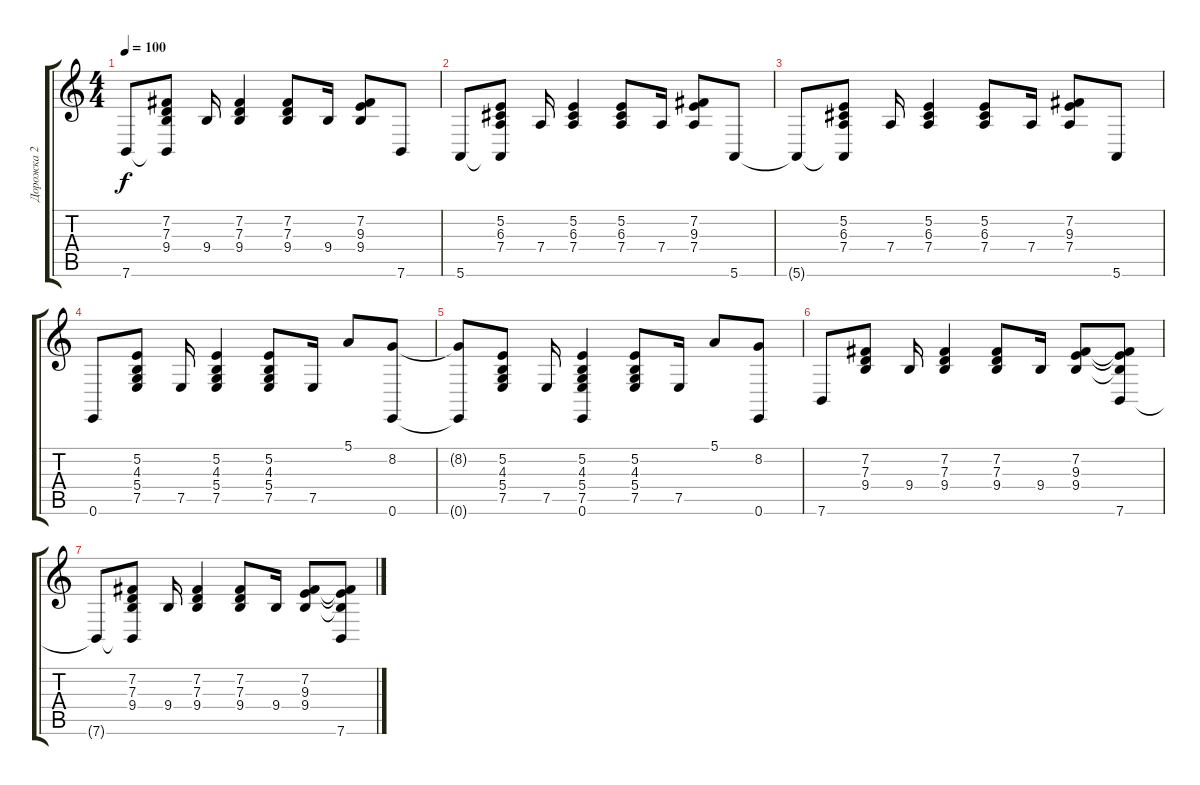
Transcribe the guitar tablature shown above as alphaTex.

\track ("Дорожка 2" "Дорожка 2") {instrument percussiveorgan}
\staff {score tabs}
\tuning (E4 B3 G3 D3 A2 E2) {hide}
\ts (4 4)
\tempo 100
\clef g2
\ks c
7.6{t}.8{dy f} (7.2 7.3 9.4 7.6{t}).8 9.4.16 (7.2 7.3 9.4).4 (7.2 7.3 9.4).8 9.4.16 (7.2 9.3 9.4).8 7.6.8 |
5.6.8 (5.2 6.3 7.4 5.6{t}).8 7.4.16 (5.2 6.3 7.4).4 (5.2 6.3 7.4).8 7.4.16 (7.2 9.3 7.4).8 5.6.8 |
5.6{t}.8 (5.2 6.3 7.4 5.6{t}).8 7.4.16 (5.2 6.3 7.4).4 (5.2 6.3 7.4).8 7.4.16 (7.2 9.3 7.4).8 5.6.8 |
0.6.8 (5.2 4.3 5.4 7.5).8 7.5.16 (5.2 4.3 5.4 7.5).4 (5.2 4.3 5.4 7.5).8 7.5.16 5.1.8 (8.2 0.6).8 |
(8.2{t} 0.6{t}).8 (5.2 4.3 5.4 7.5).8 7.5.16 (5.2 4.3 5.4 7.5 0.6).4 (5.2 4.3 5.4 7.5).8 7.5.16 5.1.8 (8.2 0.6).8 |
7.6.8 (7.2 7.3 9.4).8 9.4.16 (7.2 7.3 9.4).4 (7.2 7.3 9.4).8 9.4.16 (7.2 9.3 9.4).8 (7.2{t} 9.3{t} 9.4{t} 7.6).8 |
7.6{t}.8 (7.2 7.3 9.4 7.6{t}).8 9.4.16 (7.2 7.3 9.4).4 (7.2 7.3 9.4).8 9.4.16 (7.2 9.3 9.4).8 (7.2{t} 9.3{t} 9.4{t} 7.6).8
